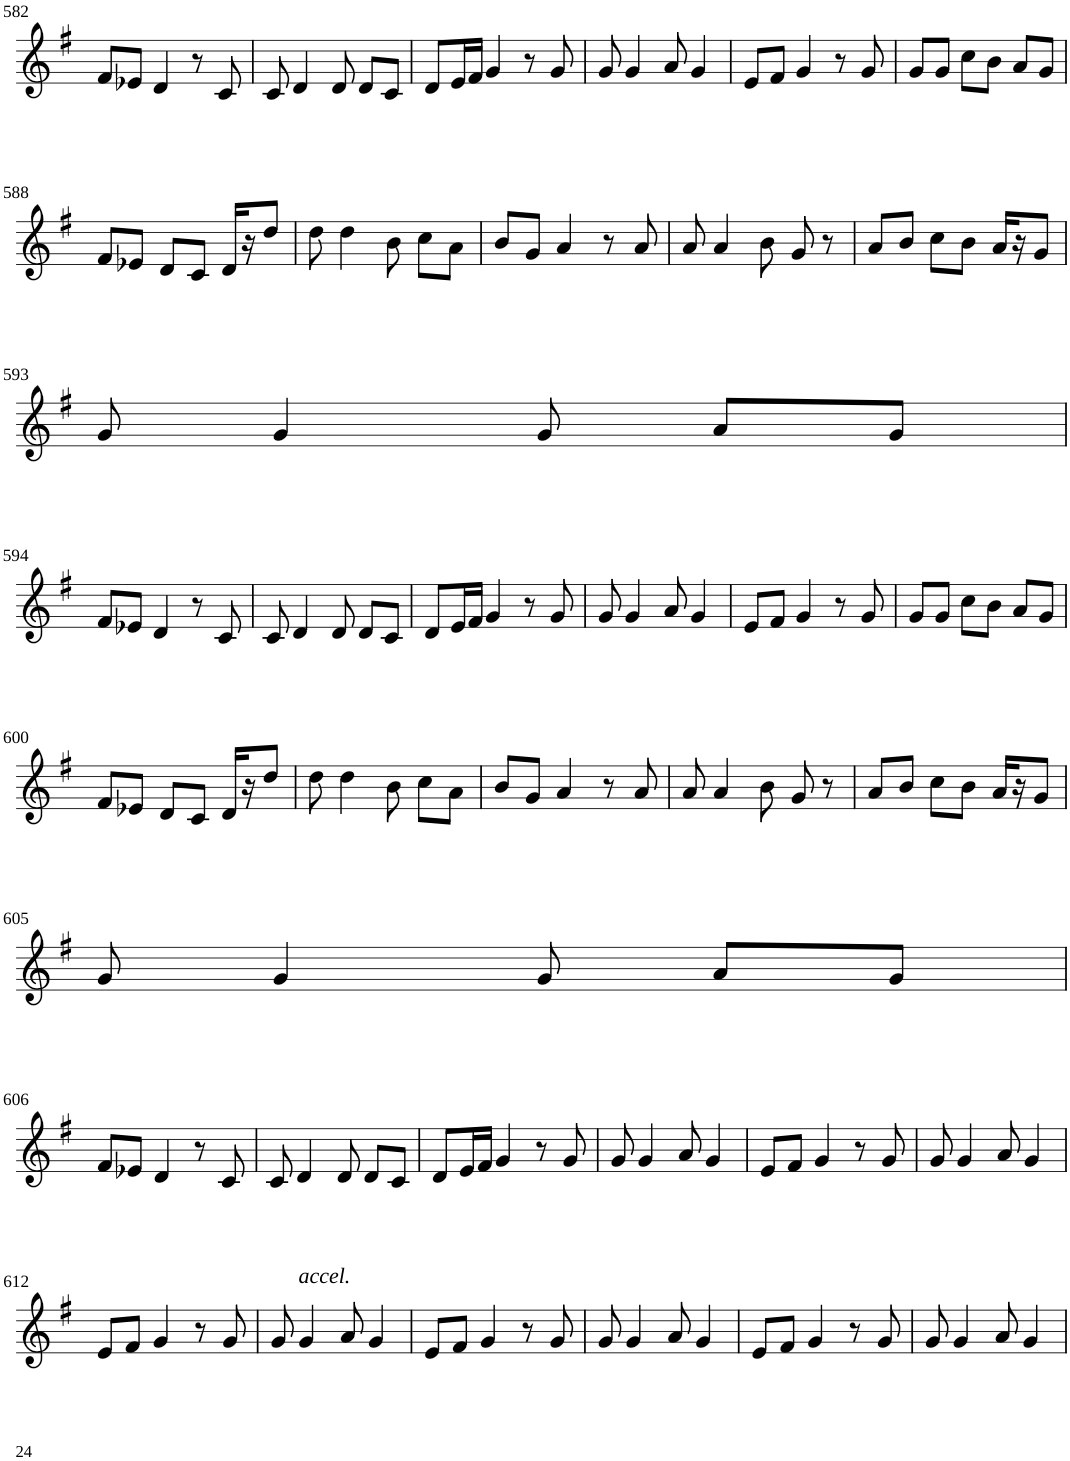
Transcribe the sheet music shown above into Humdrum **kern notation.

**kern
*part1
*staff1
*I"Violin
!!LO:PB:g=z
*clefG2
*k[f#]
*G:
*M3/4
=582
8f#/L
8e-X/J
4d/
8r
8c/
=583
8c/
4d/
8d/
8d/L
8c/J
=584
8d/L
16e/L
16f#/JJ
4g/
8r
8g/
=585
8g/
4g/
8a/
4g/
=586
8e/L
8f#/J
4g/
8r
8g/
=587
8g/L
8g/J
8cc\L
8b\J
8a/L
8g/J
!!LO:LB:g=z
=588
8f#/L
8e-X/J
8d/L
8c/J
16d/LL
16r
8dd/J
=589
8dd\
4dd\
8b\
8cc\L
8a\J
=590
8b/L
8g/J
4a/
8r
8a/
=591
8a/
4a/
8b\
8g/
8r
=592
8a/L
8b/J
8cc\L
8b\J
16a/LL
16r
8g/J
!!LO:LB:g=z
=593
8g/
4g/
8g/
8a/L
8g/J
!!LO:LB:g=z
=594
8f#/L
8e-X/J
4d/
8r
8c/
=595
8c/
4d/
8d/
8d/L
8c/J
=596
8d/L
16e/L
16f#/JJ
4g/
8r
8g/
=597
8g/
4g/
8a/
4g/
=598
8e/L
8f#/J
4g/
8r
8g/
=599
8g/L
8g/J
8cc\L
8b\J
8a/L
8g/J
!!LO:LB:g=z
=600
8f#/L
8e-X/J
8d/L
8c/J
16d/LL
16r
8dd/J
=601
8dd\
4dd\
8b\
8cc\L
8a\J
=602
8b/L
8g/J
4a/
8r
8a/
=603
8a/
4a/
8b\
8g/
8r
=604
8a/L
8b/J
8cc\L
8b\J
16a/LL
16r
8g/J
!!LO:LB:g=z
=605
8g/
4g/
8g/
8a/L
8g/J
!!LO:LB:g=z
=606
8f#/L
8e-X/J
4d/
8r
8c/
=607
8c/
4d/
8d/
8d/L
8c/J
=608
8d/L
16e/L
16f#/JJ
4g/
8r
8g/
=609
8g/
4g/
8a/
4g/
=610
8e/L
8f#/J
4g/
8r
8g/
=611
8g/
4g/
8a/
4g/
!!LO:LB:g=z
=612
8e/L
8f#/J
4g/
8r
8g/
=613
8g/
!LO:TX:a:i:t=accel.
4g/
8a/
4g/
=614
8e/L
8f#/J
4g/
8r
8g/
=615
8g/
4g/
8a/
4g/
=616
8e/L
8f#/J
4g/
8r
8g/
=617
8g/
4g/
8a/
4g/
=
*-
